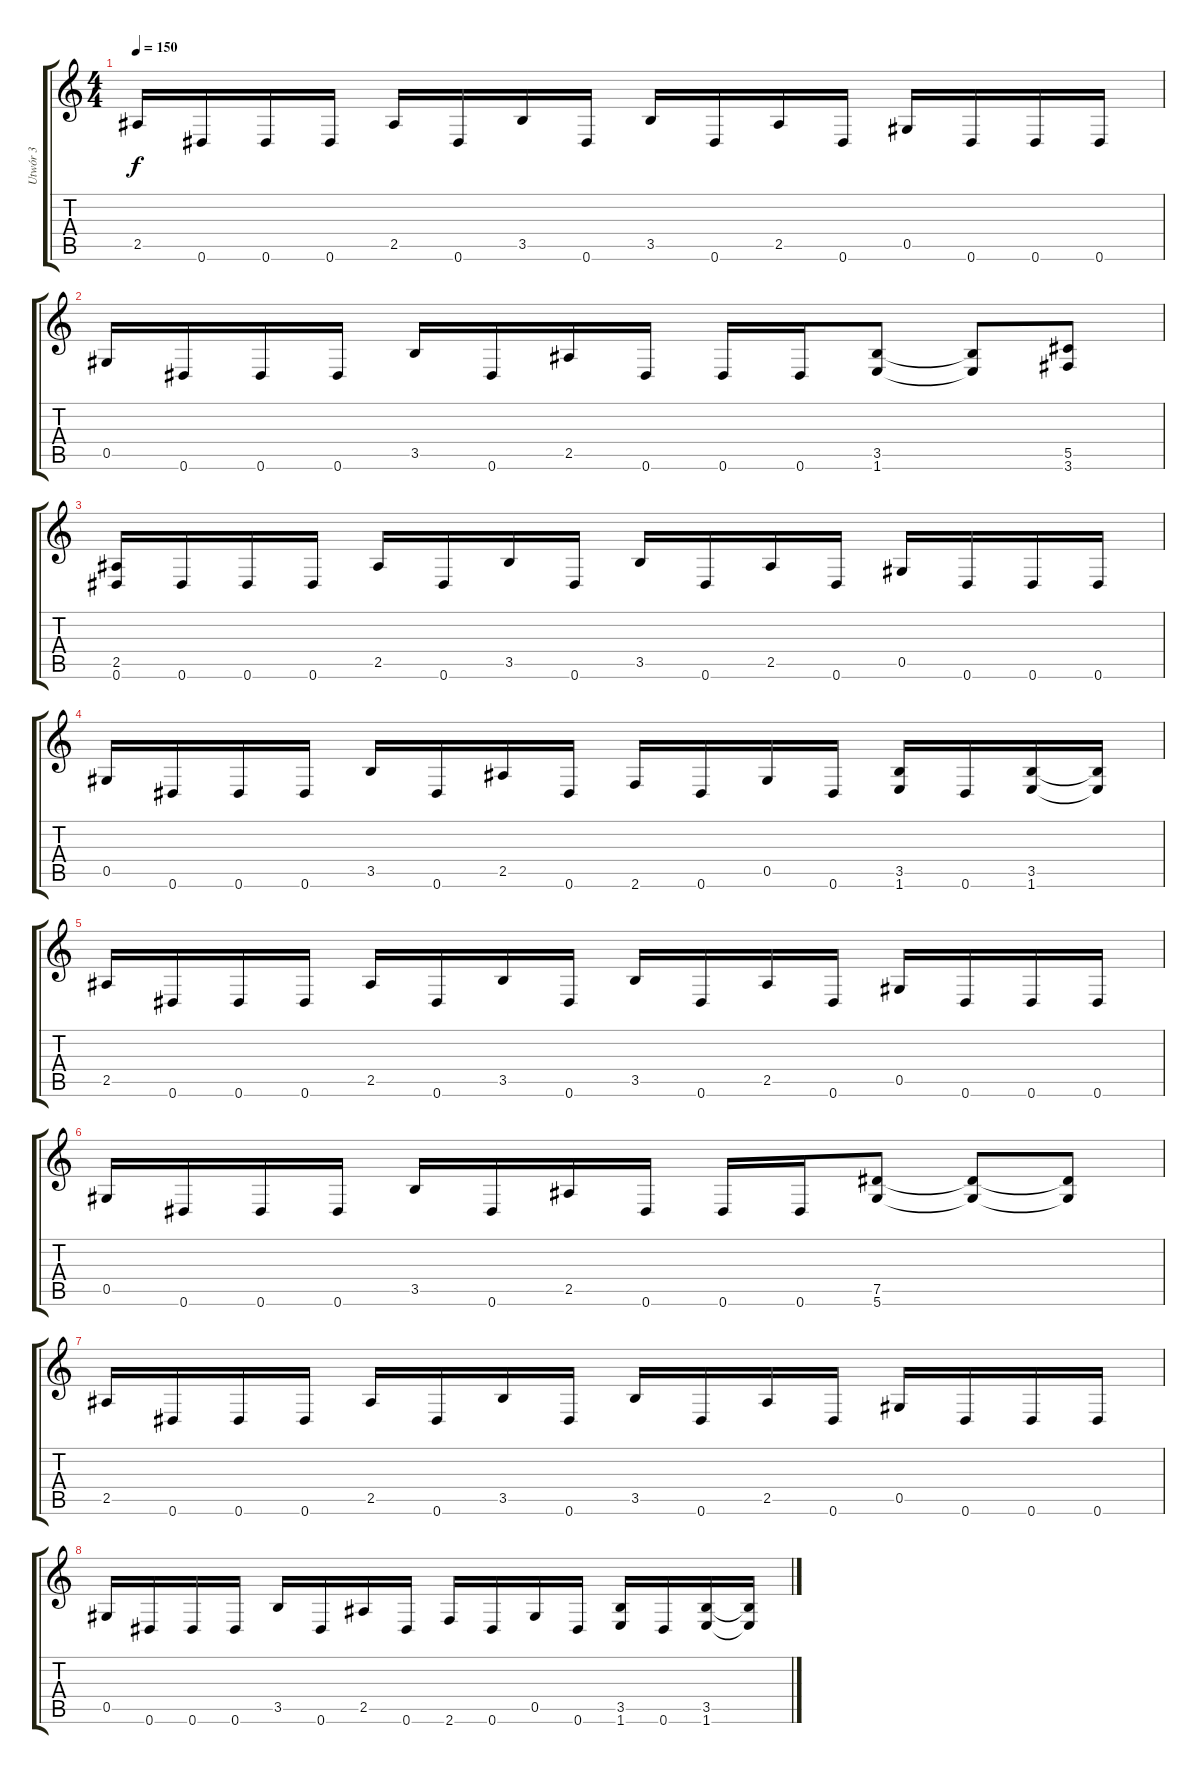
\track ("Utwór 3" "Utwór 3") {instrument overdrivenguitar}
\staff {score tabs}
\tuning (Eb4 Bb3 Gb3 Db3 Ab2 Eb2) {hide}
\ts (4 4)
\tempo 150
\clef g2
\ks c
2.5.16{dy f} 0.6.16 0.6.16 0.6.16 2.5.16 0.6.16 3.5.16 0.6.16 3.5.16 0.6.16 2.5.16 0.6.16 0.5.16 0.6.16 0.6.16 0.6.16 |
0.5.16 0.6.16 0.6.16 0.6.16 3.5.16 0.6.16 2.5.16 0.6.16 0.6.16 0.6.16 (3.5 1.6).8 (3.5{t} 1.6{t}).8 (5.5 3.6).8 |
(2.5 0.6).16 0.6.16 0.6.16 0.6.16 2.5.16 0.6.16 3.5.16 0.6.16 3.5.16 0.6.16 2.5.16 0.6.16 0.5.16 0.6.16 0.6.16 0.6.16 |
0.5.16 0.6.16 0.6.16 0.6.16 3.5.16 0.6.16 2.5.16 0.6.16 2.6.16 0.6.16 0.5.16 0.6.16 (3.5 1.6).16 0.6.16 (3.5 1.6).16 (3.5{t} 1.6{t}).16 |
2.5.16 0.6.16 0.6.16 0.6.16 2.5.16 0.6.16 3.5.16 0.6.16 3.5.16 0.6.16 2.5.16 0.6.16 0.5.16 0.6.16 0.6.16 0.6.16 |
0.5.16 0.6.16 0.6.16 0.6.16 3.5.16 0.6.16 2.5.16 0.6.16 0.6.16 0.6.16 (7.5 5.6).8 (7.5{t} 5.6{t}).8 (7.5{t} 5.6{t}).8 |
2.5.16 0.6.16 0.6.16 0.6.16 2.5.16 0.6.16 3.5.16 0.6.16 3.5.16 0.6.16 2.5.16 0.6.16 0.5.16 0.6.16 0.6.16 0.6.16 |
0.5.16 0.6.16 0.6.16 0.6.16 3.5.16 0.6.16 2.5.16 0.6.16 2.6.16 0.6.16 0.5.16 0.6.16 (3.5 1.6).16 0.6.16 (3.5 1.6).16 (3.5{t} 1.6{t}).16
